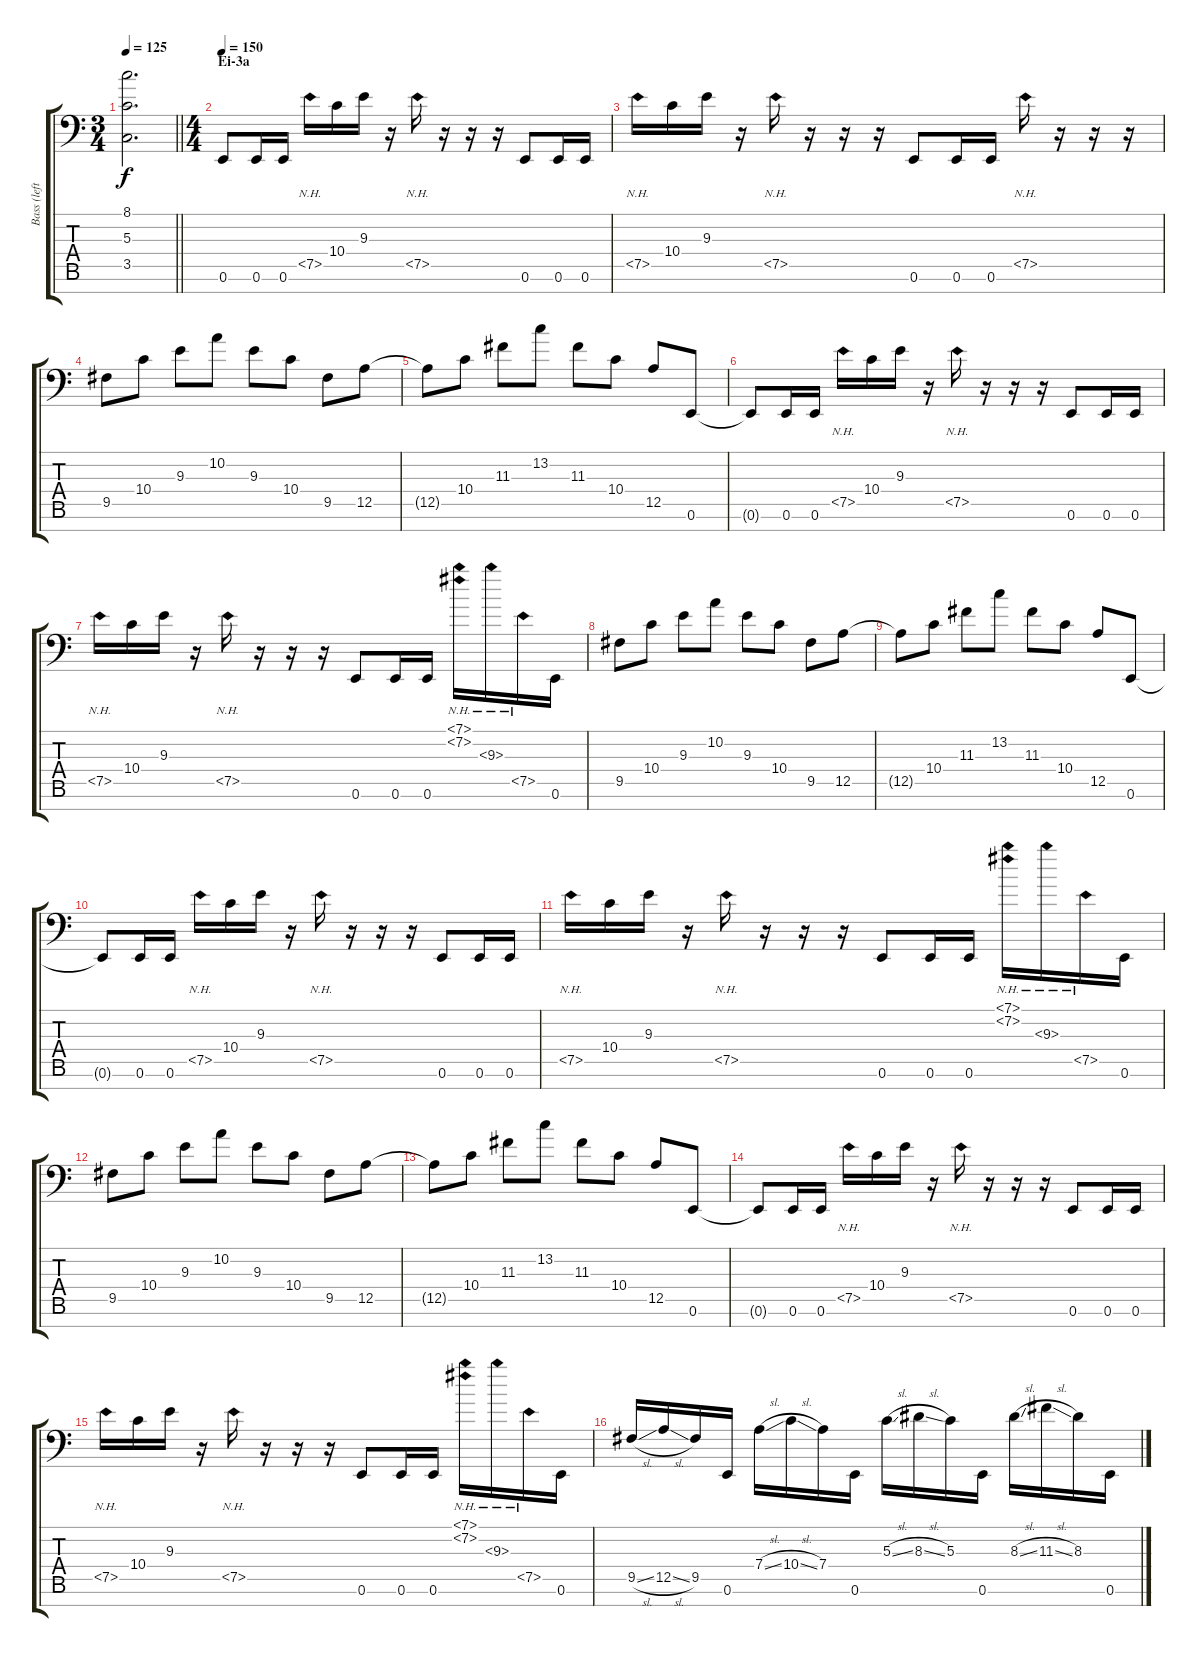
\track ("Bass (left)" "Bass (left") {instrument electricbasspick}
\staff {score tabs}
\tuning (E3 B2 G2 D2 A1 E1 B0) {hide}
\ts (3 4)
\tempo 125
\clef f4
\barLineRight lightlight
\ks c
(8.1 5.3 3.5).2{d dy f} |
\ts (4 4)
\section ("" "Ei-3a")
\tempo 150
0.6.8{volume 16 instrument electricbasspick} 0.6.16 0.6.16 7.5{nh}.16 10.4.16 9.3.16 r.16 7.5{nh}.16 r.16 r.16 r.16 0.6.8 0.6.16 0.6.16 |
7.5{nh}.16 10.4.16 9.3.16 r.16 7.5{nh}.16 r.16 r.16 r.16 0.6.8 0.6.16 0.6.16 7.5{nh}.16 r.16 r.16 r.16 |
9.5.8 10.4.8 9.3.8 10.2.8 9.3.8 10.4.8 9.5.8 12.5.8 |
12.5{t}.8 10.4.8 11.3.8 13.2.8 11.3.8 10.4.8 12.5.8 0.6.8 |
0.6{t}.8 0.6.16 0.6.16 7.5{nh}.16 10.4.16 9.3.16 r.16 7.5{nh}.16 r.16 r.16 r.16 0.6.8 0.6.16 0.6.16 |
7.5{nh}.16 10.4.16 9.3.16 r.16 7.5{nh}.16 r.16 r.16 r.16 0.6.8 0.6.16 0.6.16 (7.1{nh} 7.2{nh}).16 9.3{nh}.16 7.5{nh}.16 0.6.16 |
9.5.8 10.4.8 9.3.8 10.2.8 9.3.8 10.4.8 9.5.8 12.5.8 |
12.5{t}.8 10.4.8 11.3.8 13.2.8 11.3.8 10.4.8 12.5.8 0.6.8 |
0.6{t}.8 0.6.16 0.6.16 7.5{nh}.16 10.4.16 9.3.16 r.16 7.5{nh}.16 r.16 r.16 r.16 0.6.8 0.6.16 0.6.16 |
7.5{nh}.16 10.4.16 9.3.16 r.16 7.5{nh}.16 r.16 r.16 r.16 0.6.8 0.6.16 0.6.16 (7.1{nh} 7.2{nh}).16 9.3{nh}.16 7.5{nh}.16 0.6.16 |
9.5.8 10.4.8 9.3.8 10.2.8 9.3.8 10.4.8 9.5.8 12.5.8 |
12.5{t}.8 10.4.8 11.3.8 13.2.8 11.3.8 10.4.8 12.5.8 0.6.8 |
0.6{t}.8 0.6.16 0.6.16 7.5{nh}.16 10.4.16 9.3.16 r.16 7.5{nh}.16 r.16 r.16 r.16 0.6.8 0.6.16 0.6.16 |
7.5{nh}.16 10.4.16 9.3.16 r.16 7.5{nh}.16 r.16 r.16 r.16 0.6.8 0.6.16 0.6.16 (7.1{nh} 7.2{nh}).16 9.3{nh}.16 7.5{nh}.16 0.6.16 |
9.5{sl}.16 12.5{sl}.16 9.5.16 0.6.16 7.4{sl}.16 10.4{sl}.16 7.4.16 0.6.16 5.3{sl}.16 8.3{sl}.16 5.3.16 0.6.16 8.3{sl}.16 11.3{sl}.16 8.3.16 0.6.16
